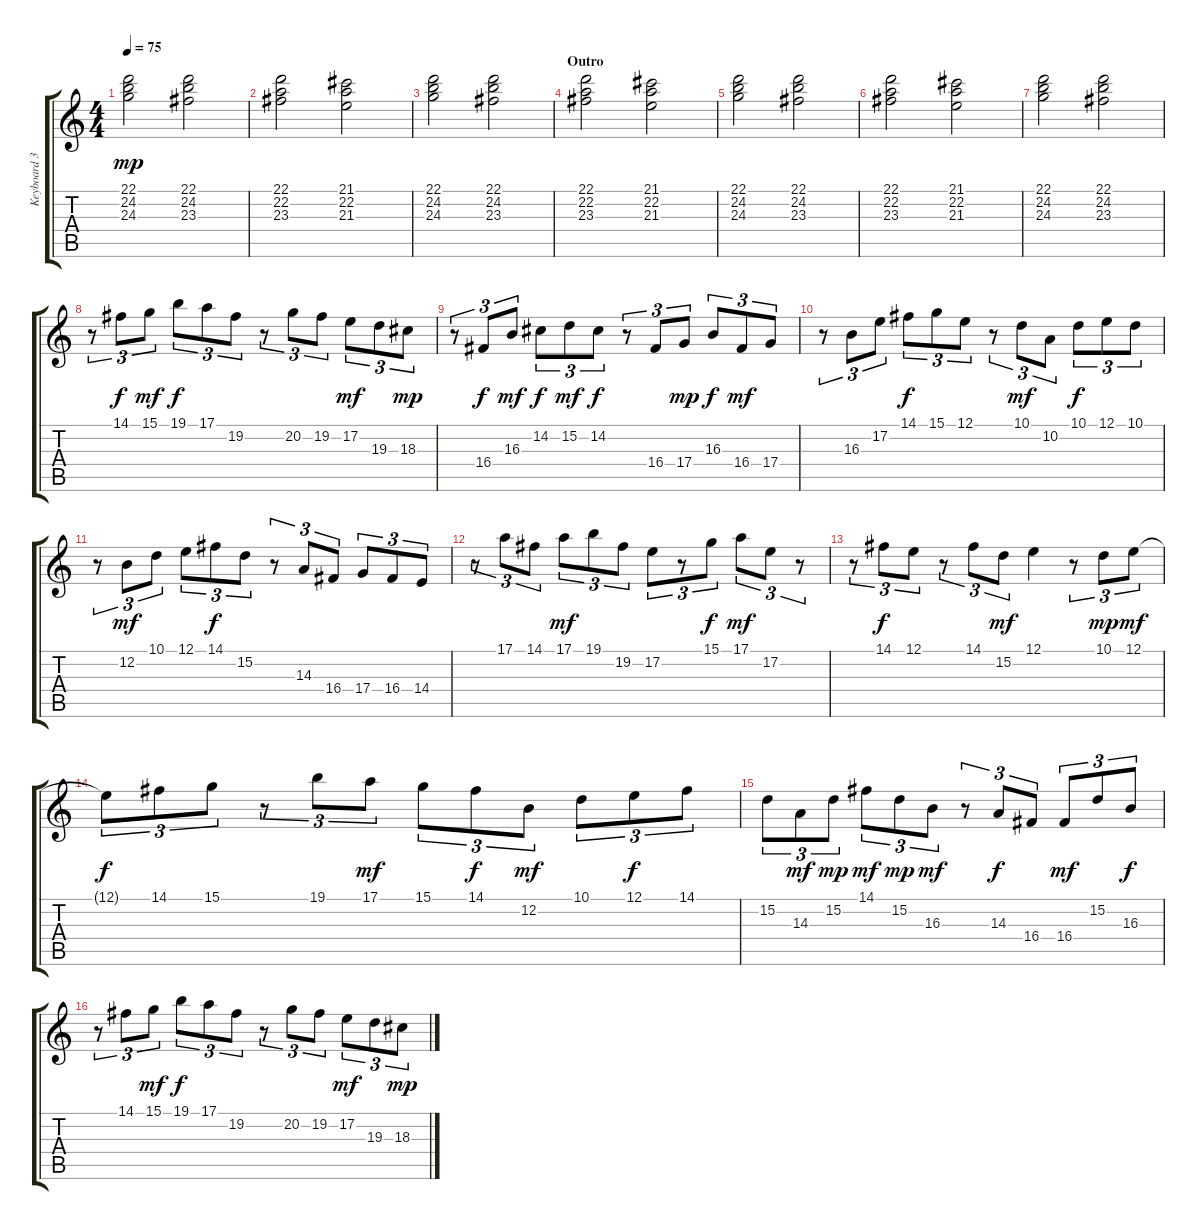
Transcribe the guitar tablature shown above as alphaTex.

\track ("Keyboard 3 (organ)" "Keyboard 3") {instrument percussiveorgan}
\staff {score tabs}
\tuning (E4 B3 G3 D3 A2 E2) {hide}
\ts (4 4)
\tempo 75
\clef g2
\ks c
(22.1 24.2 24.3).2{dy mp} (22.1 24.2 23.3).2 |
(22.1 22.2 23.3).2 (21.1 22.2 21.3).2 |
(22.1 24.2 24.3).2 (22.1 24.2 23.3).2 |
\section ("" "Outro")
(22.1 22.2 23.3).2 (21.1 22.2 21.3).2 |
(22.1 24.2 24.3).2 (22.1 24.2 23.3).2 |
(22.1 22.2 23.3).2 (21.1 22.2 21.3).2 |
(22.1 24.2 24.3).2 (22.1 24.2 23.3).2 |
r.8{tu (3 2)} 14.1.8{tu (3 2) dy f} 15.1.8{tu (3 2) dy mf} 19.1.8{tu (3 2) dy f} 17.1.8{tu (3 2)} 19.2.8{tu (3 2)} r.8{tu (3 2)} 20.2.8{tu (3 2)} 19.2.8{tu (3 2)} 17.2.8{tu (3 2) dy mf} 19.3.8{tu (3 2)} 18.3.8{tu (3 2) dy mp} |
r.8{tu (3 2)} 16.4.8{tu (3 2) dy f} 16.3.8{tu (3 2) dy mf} 14.2.8{tu (3 2) dy f} 15.2.8{tu (3 2) dy mf} 14.2.8{tu (3 2) dy f} r.8{tu (3 2)} 16.4.8{tu (3 2)} 17.4.8{tu (3 2) dy mp} 16.3.8{tu (3 2) dy f} 16.4.8{tu (3 2) dy mf} 17.4.8{tu (3 2)} |
r.8{tu (3 2)} 16.3.8{tu (3 2)} 17.2.8{tu (3 2)} 14.1.8{tu (3 2) dy f} 15.1.8{tu (3 2)} 12.1.8{tu (3 2)} r.8{tu (3 2)} 10.1.8{tu (3 2) dy mf} 10.2.8{tu (3 2)} 10.1.8{tu (3 2) dy f} 12.1.8{tu (3 2)} 10.1.8{tu (3 2)} |
r.8{tu (3 2)} 12.2.8{tu (3 2) dy mf} 10.1.8{tu (3 2)} 12.1.8{tu (3 2)} 14.1.8{tu (3 2) dy f} 15.2.8{tu (3 2)} r.8{tu (3 2)} 14.3.8{tu (3 2)} 16.4.8{tu (3 2)} 17.4.8{tu (3 2)} 16.4.8{tu (3 2)} 14.4.8{tu (3 2)} |
r.8{tu (3 2)} 17.1.8{tu (3 2)} 14.1.8{tu (3 2)} 17.1.8{tu (3 2) dy mf} 19.1.8{tu (3 2)} 19.2.8{tu (3 2)} 17.2.8{tu (3 2)} r.8{tu (3 2)} 15.1.8{tu (3 2) dy f} 17.1.8{tu (3 2) dy mf} 17.2.8{tu (3 2)} r.8{tu (3 2)} |
r.8{tu (3 2)} 14.1.8{tu (3 2) dy f} 12.1.8{tu (3 2)} r.8{tu (3 2)} 14.1.8{tu (3 2)} 15.2.8{tu (3 2) dy mf} 12.1.4 r.8{tu (3 2)} 10.1.8{tu (3 2) dy mp} 12.1.8{tu (3 2) dy mf} |
12.1{t}.8{tu (3 2) dy f} 14.1.8{tu (3 2)} 15.1.8{tu (3 2)} r.8{tu (3 2)} 19.1.8{tu (3 2)} 17.1.8{tu (3 2) dy mf} 15.1.8{tu (3 2)} 14.1.8{tu (3 2) dy f} 12.2.8{tu (3 2) dy mf} 10.1.8{tu (3 2)} 12.1.8{tu (3 2) dy f} 14.1.8{tu (3 2)} |
15.2.8{tu (3 2)} 14.3.8{tu (3 2) dy mf} 15.2.8{tu (3 2) dy mp} 14.1.8{tu (3 2) dy mf} 15.2.8{tu (3 2) dy mp} 16.3.8{tu (3 2) dy mf} r.8{tu (3 2)} 14.3.8{tu (3 2) dy f} 16.4.8{tu (3 2)} 16.4.8{tu (3 2) dy mf} 15.2.8{tu (3 2)} 16.3.8{tu (3 2) dy f} |
r.8{tu (3 2) volume 8} 14.1.8{tu (3 2)} 15.1.8{tu (3 2) dy mf} 19.1.8{tu (3 2) dy f} 17.1.8{tu (3 2)} 19.2.8{tu (3 2)} r.8{tu (3 2)} 20.2.8{tu (3 2)} 19.2.8{tu (3 2)} 17.2.8{tu (3 2) dy mf} 19.3.8{tu (3 2)} 18.3.8{tu (3 2) dy mp}
